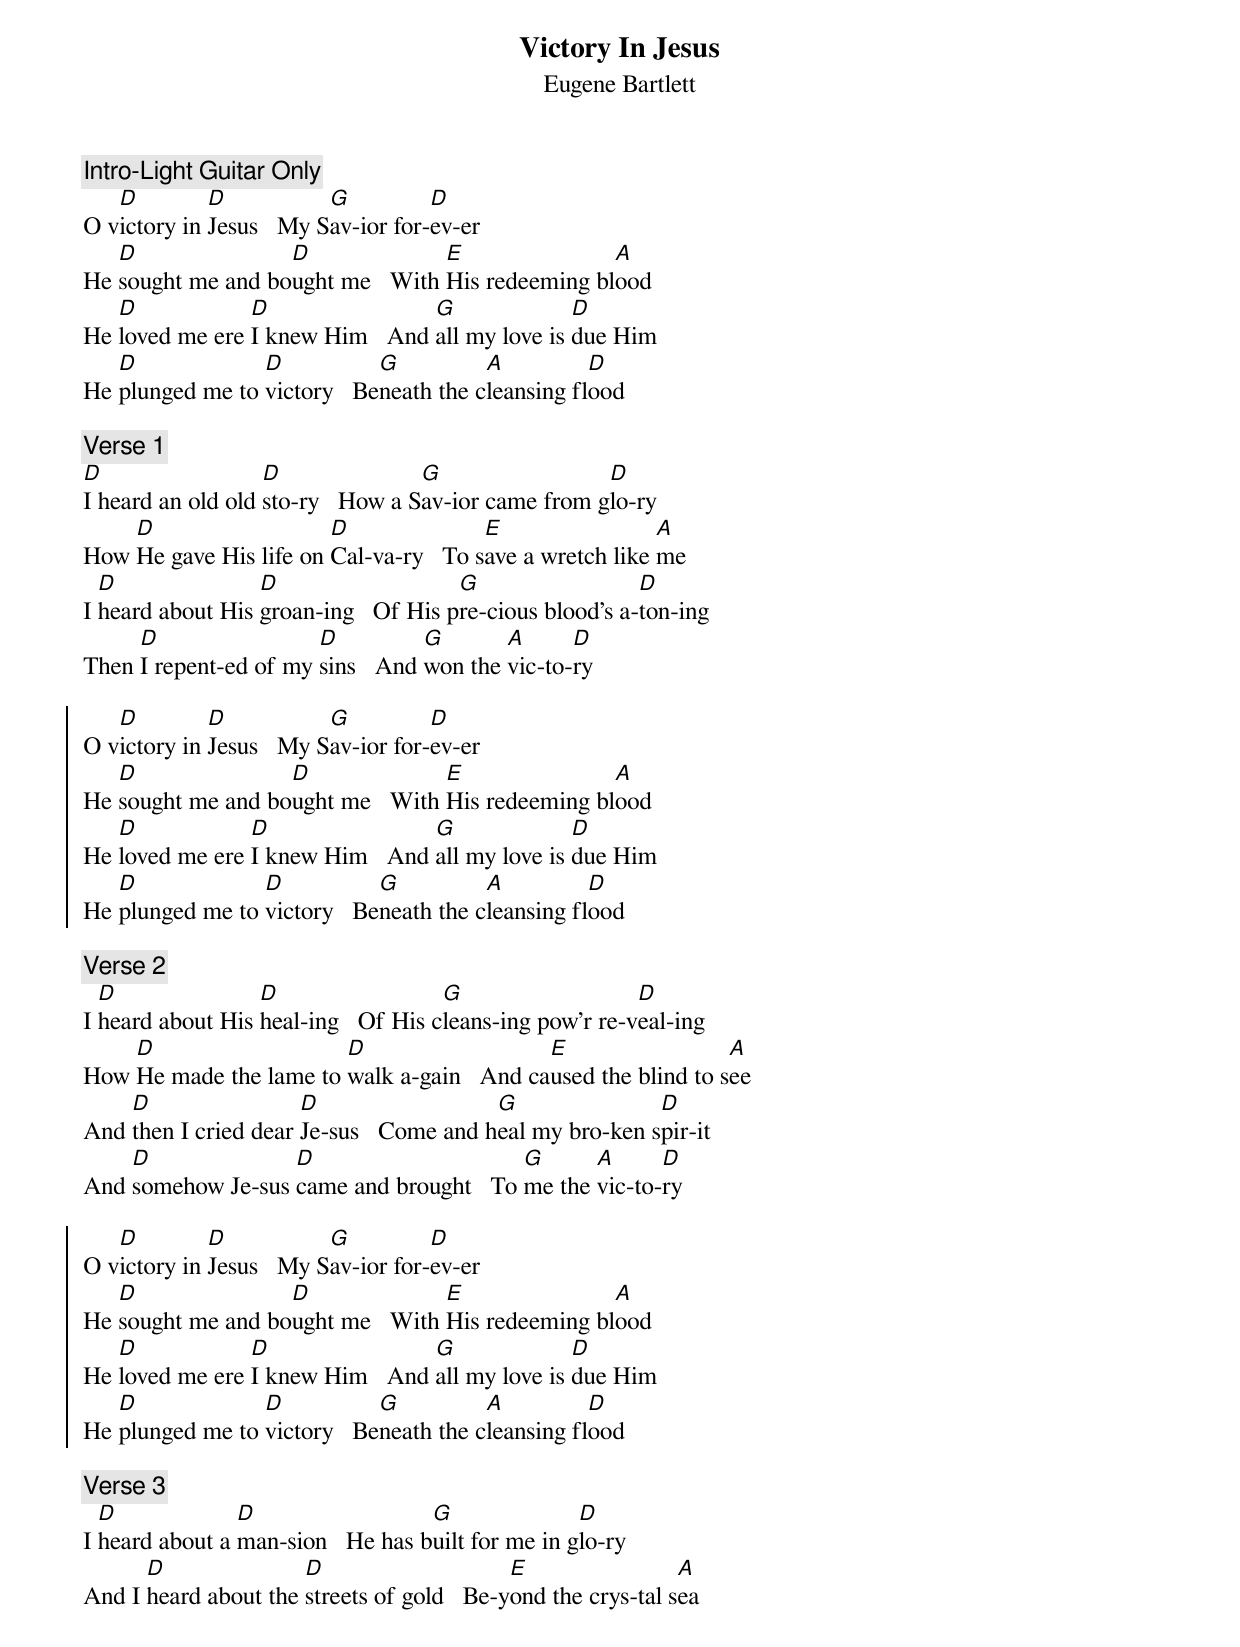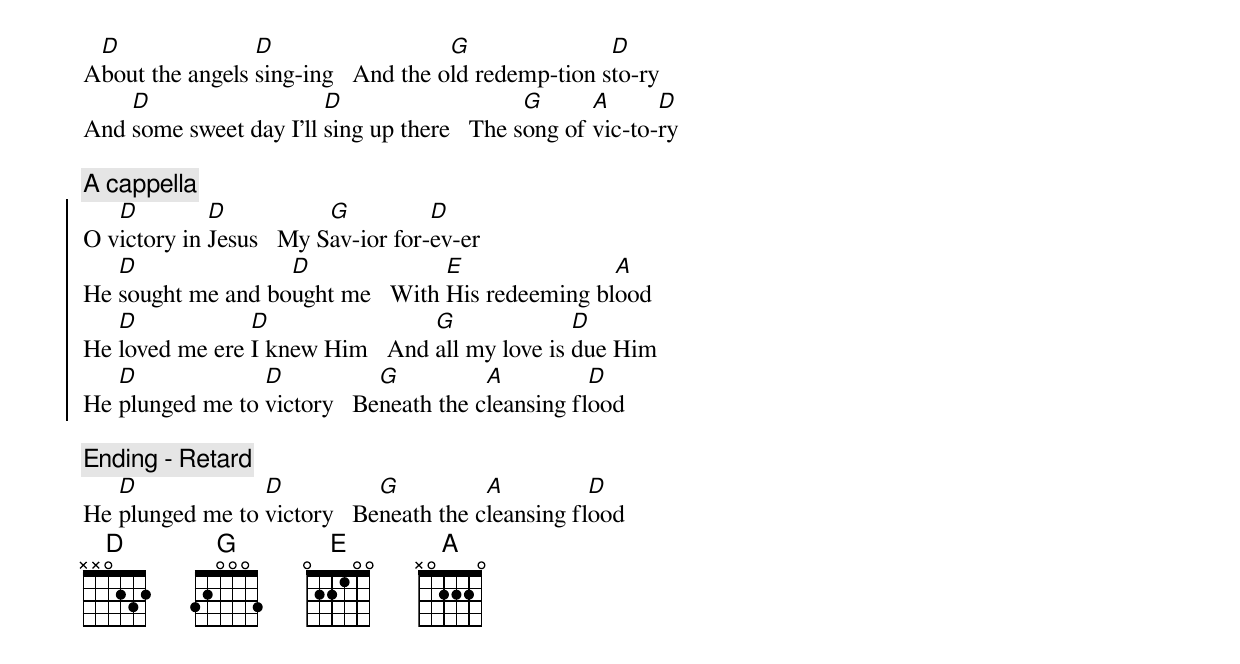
{title:Victory In Jesus}
{subtitle:Eugene Bartlett}
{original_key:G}
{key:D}
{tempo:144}
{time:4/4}
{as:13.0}
{c:Intro-Light Guitar Only}
O v[D]ictory in [D]Jesus   My S[G]av-ior for-[D]ev-er
He [D]sought me and bo[D]ught me   With [E]His redeeming bl[A]ood
He [D]loved me ere [D]I knew Him   And [G]all my love is [D]due Him
He [D]plunged me to [D]victory   Be[G]neath the c[A]leansing fl[D]ood

{c:Verse 1}
[D]I heard an old old [D]sto-ry   How a S[G]av-ior came from g[D]lo-ry
How [D]He gave His life on [D]Cal-va-ry   To s[E]ave a wretch like [A]me
I [D]heard about His [D]groan-ing   Of His p[G]re-cious blood's a-[D]ton-ing
Then [D]I repent-ed of my [D]sins   And [G]won the [A]vic-to-[D]ry

{soc}
O v[D]ictory in [D]Jesus   My S[G]av-ior for-[D]ev-er
He [D]sought me and bo[D]ught me   With [E]His redeeming bl[A]ood
He [D]loved me ere [D]I knew Him   And [G]all my love is [D]due Him
He [D]plunged me to [D]victory   Be[G]neath the c[A]leansing fl[D]ood
{eoc}

{c:Verse 2}
I [D]heard about His [D]heal-ing   Of His c[G]leans-ing pow'r re-v[D]eal-ing
How [D]He made the lame to [D]walk a-gain   And ca[E]used the blind to s[A]ee
And [D]then I cried dear [D]Je-sus   Come and h[G]eal my bro-ken s[D]pir-it
And [D]somehow Je-sus [D]came and brought   To [G]me the [A]vic-to-[D]ry

{soc}
O v[D]ictory in [D]Jesus   My S[G]av-ior for-[D]ev-er
He [D]sought me and bo[D]ught me   With [E]His redeeming bl[A]ood
He [D]loved me ere [D]I knew Him   And [G]all my love is [D]due Him
He [D]plunged me to [D]victory   Be[G]neath the c[A]leansing fl[D]ood
{eoc}

{c:Verse 3}
I [D]heard about a [D]man-sion   He has b[G]uilt for me in g[D]lo-ry
And I [D]heard about the [D]streets of gold   Be-y[E]ond the crys-tal s[A]ea
A[D]bout the angels [D]sing-ing   And the o[G]ld redemp-tion s[D]to-ry
And [D]some sweet day I'll [D]sing up there   The s[G]ong of [A]vic-to-[D]ry

{c:A cappella}
{soc}
O v[D]ictory in [D]Jesus   My S[G]av-ior for-[D]ev-er
He [D]sought me and bo[D]ught me   With [E]His redeeming bl[A]ood
He [D]loved me ere [D]I knew Him   And [G]all my love is [D]due Him
He [D]plunged me to [D]victory   Be[G]neath the c[A]leansing fl[D]ood
{eoc}

{c:Ending - Retard}
He [D]plunged me to [D]victory   Be[G]neath the c[A]leansing fl[D]ood
